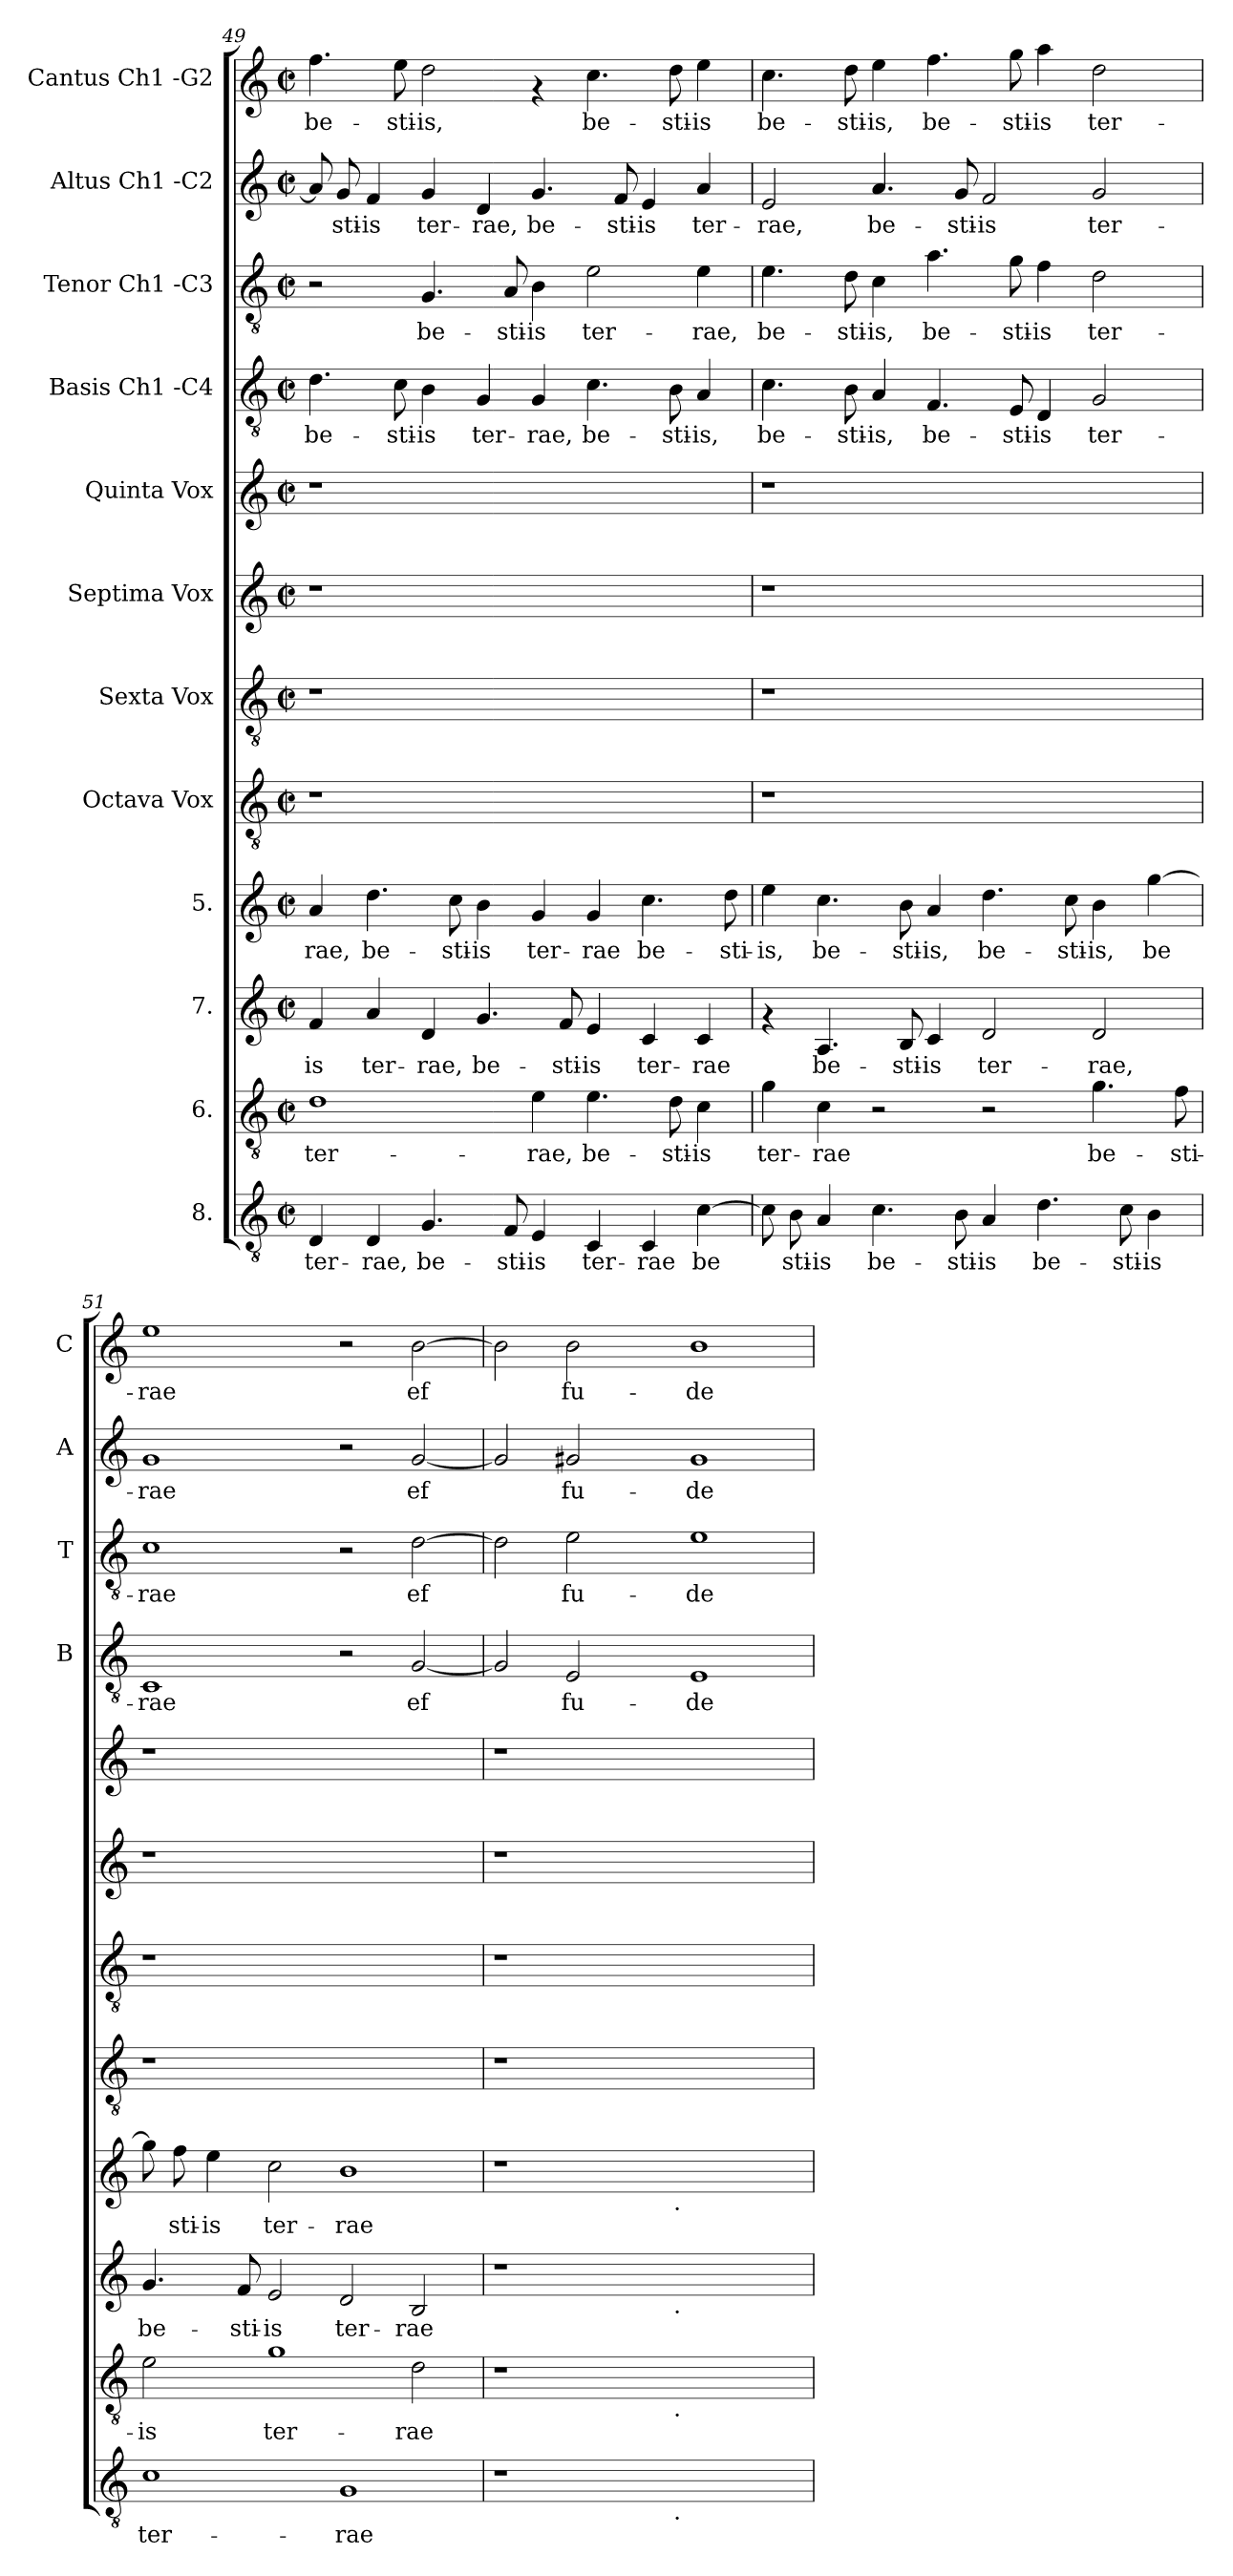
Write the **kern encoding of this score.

**kern	**text	**kern	**text	**kern	**text	**kern	**text	**kern	**kern	**kern	**kern	**kern	**text	**kern	**text	**kern	**text	**kern	**text
*part12	*part12	*part11	*part11	*part10	*part10	*part9	*part9	*part8	*part7	*part6	*part5	*part4	*part4	*part3	*part3	*part2	*part2	*part1	*part1
*staff12	*staff12	*staff11	*staff11	*staff10	*staff10	*staff9	*staff9	*staff8	*staff7	*staff6	*staff5	*staff4	*staff4	*staff3	*staff3	*staff2	*staff2	*staff1	*staff1
*I"8.	*	*I"6.	*	*I"7.	*	*I"5.	*	*I"Octava  Vox	*I"Sexta  Vox	*I"Septima  Vox	*I"Quinta  Vox	*I"Basis  Ch1 -C4	*	*I"Tenor  Ch1 -C3	*	*I"Altus  Ch1 -C2	*	*I"Cantus  Ch1 -G2	*
*	*	*	*	*	*	*	*	*	*	*	*	*I'B	*	*I'T	*	*I'A	*	*I'C	*
*clefGv2	*	*clefGv2	*	*clefG2	*	*clefG2	*	*clefGv2	*clefGv2	*clefG2	*clefG2	*clefGv2	*	*clefGv2	*	*clefG2	*	*clefG2	*
*k[]	*	*k[]	*	*k[]	*	*k[]	*	*k[]	*k[]	*k[]	*k[]	*k[]	*	*k[]	*	*k[]	*	*k[]	*
*C:	*	*C:	*	*C:	*	*C:	*	*C:	*C:	*C:	*C:	*C:	*	*C:	*	*C:	*	*C:	*
*M2/2	*	*M2/2	*	*M2/2	*	*M2/2	*	*M2/2	*M2/2	*M2/2	*M2/2	*M2/2	*	*M2/2	*	*M2/2	*	*M2/2	*
*met(c|)	*	*met(c|)	*	*met(c|)	*	*met(c|)	*	*met(c|)	*met(c|)	*met(c|)	*met(c|)	*met(c|)	*	*met(c|)	*	*met(c|)	*	*met(c|)	*
=49	=49	=49	=49	=49	=49	=49	=49	=49	=49	=49	=49	=49	=49	=49	=49	=49	=49	=49	=49
!	!LO:LY:b:cj	!	!LO:LY:b:cj	!	!LO:LY:b:cj	!	!LO:LY:b:cj	!	!	!	!	!	!LO:LY:b:cj	!	!	!	!LO:LY:b:cj	!	!LO:LY:b:cj
4D/	ter-	1d	ter-	4f/	-is	4a/	-rae,	1r	1r	1r	1r	4.d\	be-	2r	.	8a/]	--	4.ff\	be-
!	!	!	!	!	!	!	!	!	!	!	!	!	!	!	!	!	!LO:LY:b:cj	!	!
.	.	.	.	.	.	.	.	.	.	.	.	.	.	.	.	8g/	-sti-	.	.
!	!LO:LY:b:cj	!	!	!	!LO:LY:b:cj	!	!LO:LY:b:cj	!	!	!	!	!	!	!	!	!	!LO:LY:b:cj	!	!
4D/	-rae,	.	.	4a/	ter-	4.dd\	be-	.	.	.	.	.	.	.	.	4f/	-is	.	.
!	!	!	!	!	!	!	!	!	!	!	!	!	!LO:LY:b:cj	!	!	!	!	!	!LO:LY:b:cj
.	.	.	.	.	.	.	.	.	.	.	.	8c\	-sti-	.	.	.	.	8ee\	-sti-
!	!LO:LY:b:cj	!	!	!	!LO:LY:b:cj	!	!	!	!	!	!	!	!LO:LY:b:cj	!	!LO:LY:b:cj	!	!LO:LY:b:cj	!	!LO:LY:b:cj
4.G/	be-	.	.	4d/	-rae,	.	.	.	.	.	.	4B\	-is	4.G/	be-	4g/	ter-	2dd\	-is,
!	!	!	!	!	!	!	!LO:LY:b:cj	!	!	!	!	!	!	!	!	!	!	!	!
.	.	.	.	.	.	8cc\	-sti-	.	.	.	.	.	.	.	.	.	.	.	.
!	!	!	!	!	!LO:LY:b:cj	!	!LO:LY:b:cj	!	!	!	!	!	!LO:LY:b:cj	!	!	!	!LO:LY:b:cj	!	!
.	.	.	.	4.g/	be-	4b\	-is	.	.	.	.	4G/	ter-	.	.	4d/	-rae,	.	.
!	!LO:LY:b:cj	!	!	!	!	!	!	!	!	!	!	!	!	!	!LO:LY:b:cj	!	!	!	!
8F/	-sti-	.	.	.	.	.	.	.	.	.	.	.	.	8A/	-sti-	.	.	.	.
!	!LO:LY:b:cj	!	!LO:LY:b:cj	!	!	!	!LO:LY:b:cj	!	!	!	!	!	!LO:LY:b:cj	!	!LO:LY:b:cj	!	!LO:LY:b:cj	!	!
4E/	-is	4e\	-rae,	.	.	4g/	ter-	1ryy	1ryy	1ryy	1ryy	4G/	-rae,	4B\	-is	4.g/	be-	4rf	.
!	!	!	!	!	!LO:LY:b:cj	!	!	!	!	!	!	!	!	!	!	!	!	!	!
.	.	.	.	8f/	-sti-	.	.	.	.	.	.	.	.	.	.	.	.	.	.
!	!LO:LY:b:cj	!	!LO:LY:b:cj	!	!LO:LY:b:cj	!	!LO:LY:b:cj	!	!	!	!	!	!LO:LY:b:cj	!	!LO:LY:b:cj	!	!	!	!LO:LY:b:cj
4C/	ter-	4.e\	be-	4e/	-is	4g/	-rae	.	.	.	.	4.c\	be-	2e\	ter-	.	.	4.cc\	be-
!	!	!	!	!	!	!	!	!	!	!	!	!	!	!	!	!	!LO:LY:b:cj	!	!
.	.	.	.	.	.	.	.	.	.	.	.	.	.	.	.	8f/	-sti-	.	.
!	!LO:LY:b:cj	!	!	!	!LO:LY:b:cj	!	!LO:LY:b:cj	!	!	!	!	!	!	!	!	!	!LO:LY:b:cj	!	!
4C/	-rae	.	.	4c/	ter-	4.cc\	be-	.	.	.	.	.	.	.	.	4e/	-is	.	.
!	!	!	!LO:LY:b:cj	!	!	!	!	!	!	!	!	!	!LO:LY:b:cj	!	!	!	!	!	!LO:LY:b:cj
.	.	8d\	-sti-	.	.	.	.	.	.	.	.	8B\	-sti-	.	.	.	.	8dd\	-sti-
!	!LO:LY:b:cj	!	!LO:LY:b:cj	!	!LO:LY:b:cj	!	!	!	!	!	!	!	!LO:LY:b:cj	!	!LO:LY:b:cj	!	!LO:LY:b:cj	!	!LO:LY:b:cj
[>4c\	be-	4c\	-is	4c/	-rae	.	.	.	.	.	.	4A/	-is,	4e\	-rae,	4a/	ter-	4ee\	-is
!	!	!	!	!	!	!	!LO:LY:b:cj	!	!	!	!	!	!	!	!	!	!	!	!
.	.	.	.	.	.	8dd\	-sti-	.	.	.	.	.	.	.	.	.	.	.	.
=50	=50	=50	=50	=50	=50	=50	=50	=50	=50	=50	=50	=50	=50	=50	=50	=50	=50	=50	=50
!	!LO:LY:b:cj	!	!LO:LY:b:cj	!	!	!	!LO:LY:b:cj	!	!	!	!	!	!LO:LY:b:cj	!	!LO:LY:b:cj	!	!LO:LY:b:cj	!	!LO:LY:b:cj
8c\]	--	4g\	ter-	4rf	.	4ee\	-is,	1r	1r	1r	1r	4.c\	be-	4.e\	be-	2e/	-rae,	4.cc\	be-
!	!LO:LY:b:cj	!	!	!	!	!	!	!	!	!	!	!	!	!	!	!	!	!	!
8B\	-sti-	.	.	.	.	.	.	.	.	.	.	.	.	.	.	.	.	.	.
!	!LO:LY:b:cj	!	!LO:LY:b:cj	!	!LO:LY:b:cj	!	!LO:LY:b:cj	!	!	!	!	!	!	!	!	!	!	!	!
4A/	-is	4c\	-rae	4.A/	be-	4.cc\	be-	.	.	.	.	.	.	.	.	.	.	.	.
!	!	!	!	!	!	!	!	!	!	!	!	!	!LO:LY:b:cj	!	!LO:LY:b:cj	!	!	!	!LO:LY:b:cj
.	.	.	.	.	.	.	.	.	.	.	.	8B\	-sti-	8d\	-sti-	.	.	8dd\	-sti-
!	!LO:LY:b:cj	!	!	!	!	!	!	!	!	!	!	!	!LO:LY:b:cj	!	!LO:LY:b:cj	!	!LO:LY:b:cj	!	!LO:LY:b:cj
4.c\	be-	2r	.	.	.	.	.	.	.	.	.	4A/	-is,	4c\	-is,	4.a/	be-	4ee\	-is,
!	!	!	!	!	!LO:LY:b:cj	!	!LO:LY:b:cj	!	!	!	!	!	!	!	!	!	!	!	!
.	.	.	.	8B/	-sti-	8b\	-sti-	.	.	.	.	.	.	.	.	.	.	.	.
!	!	!	!	!	!LO:LY:b:cj	!	!LO:LY:b:cj	!	!	!	!	!	!LO:LY:b:cj	!	!LO:LY:b:cj	!	!	!	!LO:LY:b:cj
.	.	.	.	4c/	-is	4a/	-is,	.	.	.	.	4.F/	be-	4.a\	be-	.	.	4.ff\	be-
!	!LO:LY:b:cj	!	!	!	!	!	!	!	!	!	!	!	!	!	!	!	!LO:LY:b:cj	!	!
8B\	-sti-	.	.	.	.	.	.	.	.	.	.	.	.	.	.	8g/	-sti-	.	.
!	!LO:LY:b:cj	!	!	!	!LO:LY:b:cj	!	!LO:LY:b:cj	!	!	!	!	!	!	!	!	!	!LO:LY:b:cj	!	!
4A/	-is	2r	.	2d/	ter-	4.dd\	be-	1ryy	1ryy	1ryy	1ryy	.	.	.	.	2f/	-is	.	.
!	!	!	!	!	!	!	!	!	!	!	!	!	!LO:LY:b:cj	!	!LO:LY:b:cj	!	!	!	!LO:LY:b:cj
.	.	.	.	.	.	.	.	.	.	.	.	8E/	-sti-	8g\	-sti-	.	.	8gg\	-sti-
!	!LO:LY:b:cj	!	!	!	!	!	!	!	!	!	!	!	!LO:LY:b:cj	!	!LO:LY:b:cj	!	!	!	!LO:LY:b:cj
4.d\	be-	.	.	.	.	.	.	.	.	.	.	4D/	-is	4f\	-is	.	.	4aa\	-is
!	!	!	!	!	!	!	!LO:LY:b:cj	!	!	!	!	!	!	!	!	!	!	!	!
.	.	.	.	.	.	8cc\	-sti-	.	.	.	.	.	.	.	.	.	.	.	.
!	!	!	!LO:LY:b:cj	!	!LO:LY:b:cj	!	!LO:LY:b:cj	!	!	!	!	!	!LO:LY:b:cj	!	!LO:LY:b:cj	!	!LO:LY:b:cj	!	!LO:LY:b:cj
.	.	4.g\	be-	2d/	-rae,	4b\	-is,	.	.	.	.	2G/	ter-	2d\	ter-	2g/	ter-	2dd\	ter-
!	!LO:LY:b:cj	!	!	!	!	!	!	!	!	!	!	!	!	!	!	!	!	!	!
8c\	-sti-	.	.	.	.	.	.	.	.	.	.	.	.	.	.	.	.	.	.
!	!LO:LY:b:cj	!	!	!	!	!	!LO:LY:b:cj	!	!	!	!	!	!	!	!	!	!	!	!
4B\	-is	.	.	.	.	[>4gg\	be-	.	.	.	.	.	.	.	.	.	.	.	.
!	!	!	!LO:LY:b:cj	!	!	!	!	!	!	!	!	!	!	!	!	!	!	!	!
.	.	8f\	-sti-	.	.	.	.	.	.	.	.	.	.	.	.	.	.	.	.
!!LO:PB:g=z
=51	=51	=51	=51	=51	=51	=51	=51	=51	=51	=51	=51	=51	=51	=51	=51	=51	=51	=51	=51
!	!LO:LY:b:cj	!	!LO:LY:b:cj	!	!LO:LY:b:cj	!	!LO:LY:b:cj	!	!	!	!	!	!LO:LY:b:cj	!	!LO:LY:b:cj	!	!LO:LY:b:cj	!	!LO:LY:b:cj
1c	ter-	2e\	-is	4.g/	be-	8gg\]	--	1r	1r	1r	1r	1C	-rae	1c	-rae	1g	-rae	1ee	-rae
!	!	!	!	!	!	!	!LO:LY:b:cj	!	!	!	!	!	!	!	!	!	!	!	!
.	.	.	.	.	.	8ff\	-sti-	.	.	.	.	.	.	.	.	.	.	.	.
!	!	!	!	!	!	!	!LO:LY:b:cj	!	!	!	!	!	!	!	!	!	!	!	!
.	.	.	.	.	.	4ee\	-is	.	.	.	.	.	.	.	.	.	.	.	.
!	!	!	!	!	!LO:LY:b:cj	!	!	!	!	!	!	!	!	!	!	!	!	!	!
.	.	.	.	8f/	-sti-	.	.	.	.	.	.	.	.	.	.	.	.	.	.
!	!	!	!LO:LY:b:cj	!	!LO:LY:b:cj	!	!LO:LY:b:cj	!	!	!	!	!	!	!	!	!	!	!	!
.	.	1g	ter-	2e/	-is	2cc\	ter-	.	.	.	.	.	.	.	.	.	.	.	.
!	!LO:LY:b:cj	!	!	!	!LO:LY:b:cj	!	!LO:LY:b:cj	!	!	!	!	!	!	!	!	!	!	!	!
1G	-rae	.	.	2d/	ter-	1b	-rae	1ryy	1ryy	1ryy	1ryy	2r	.	2r	.	2r	.	2r	.
!	!	!	!LO:LY:b:cj	!	!LO:LY:b:cj	!	!	!	!	!	!	!	!LO:LY:b:cj	!	!LO:LY:b:cj	!	!LO:LY:b:cj	!	!LO:LY:b:cj
.	.	2d\	-rae	2B/	-rae	.	.	.	.	.	.	[<2G/	ef-	[>2d\	ef-	[<2g/	ef-	[>2b\	ef-
=52	=52	=52	=52	=52	=52	=52	=52	=52	=52	=52	=52	=52	=52	=52	=52	=52	=52	=52	=52
!	!	!	!	!	!	!	!	!	!	!	!	!	!LO:LY:b:cj	!	!LO:LY:b:cj	!	!LO:LY:b:cj	!	!LO:LY:b:cj
*^	*	*^	*	*^	*	*^	*	*	*	*	*	*	*	*	*	*	*	*	*
1r	2ryy	.	1r	2ryy	.	1r	2ryy	.	1r	2ryy	.	1r	1r	1r	1r	2G/]	--	2d\]	--	2g/]	--	2b\]	--
!	!	!	!	!	!	!	!	!	!	!	!	!	!	!	!	!	!LO:LY:b:cj	!	!LO:LY:b:cj	!	!LO:LY:b:cj	!	!LO:LY:b:cj
.	4ryy	.	.	4ryy	.	.	4ryy	.	.	4ryy	.	.	.	.	.	2E/	-fu-	2e\	-fu-	2g#X/	-fu-	2b\	-fu-
.	8ryy	.	.	8ryy	.	.	8ryy	.	.	8ryy	.	.	.	.	.	.	.	.	.	.	.	.	.
.	16ryy	.	.	16ryy	.	.	16ryy	.	.	16ryy	.	.	.	.	.	.	.	.	.	.	.	.	.
.	64ryy	.	.	64ryy	.	.	64ryy	.	.	64ryy	.	.	.	.	.	.	.	.	.	.	.	.	.
!	!	!	!	!	!	!	!	!	!	!LO:TX:b:t=.	!	!	!	!	!	!	!	!	!	!	!	!	!
!	!	!	!	!	!	!	!LO:TX:b:t=.	!	!	!	!	!	!	!	!	!	!	!	!	!	!	!	!
!	!	!	!	!LO:TX:b:t=.	!	!	!	!	!	!	!	!	!	!	!	!	!	!	!	!	!	!	!
!	!LO:TX:b:t=.	!	!	!	!	!	!	!	!	!	!	!	!	!	!	!	!	!	!	!	!	!	!
.	1ryy	.	.	1ryy	.	.	1ryy	.	.	1ryy	.	.	.	.	.	.	.	.	.	.	.	.	.
!	!	!	!	!	!	!	!	!	!	!	!	!	!	!	!	!	!LO:LY:b:cj	!	!LO:LY:b:cj	!	!LO:LY:b:cj	!	!LO:LY:b:cj
1ryy	.	.	1ryy	.	.	1ryy	.	.	1ryy	.	.	1ryy	1ryy	1ryy	1ryy	1E	-de-	1e	-de-	1g#	-de-	1b	-de-
.	32.ryy	.	.	32.ryy	.	.	32.ryy	.	.	32.ryy	.	.	.	.	.	.	.	.	.	.	.	.	.
*v	*v	*	*	*	*	*v	*v	*	*v	*v	*	*	*	*	*	*	*	*	*	*	*	*	*
*	*	*v	*v	*	*	*	*	*	*	*	*	*	*	*	*	*	*	*	*	*
=	=	=	=	=	=	=	=	=	=	=	=	=	=	=	=	=	=	=	=
*-	*-	*-	*-	*-	*-	*-	*-	*-	*-	*-	*-	*-	*-	*-	*-	*-	*-	*-	*-
